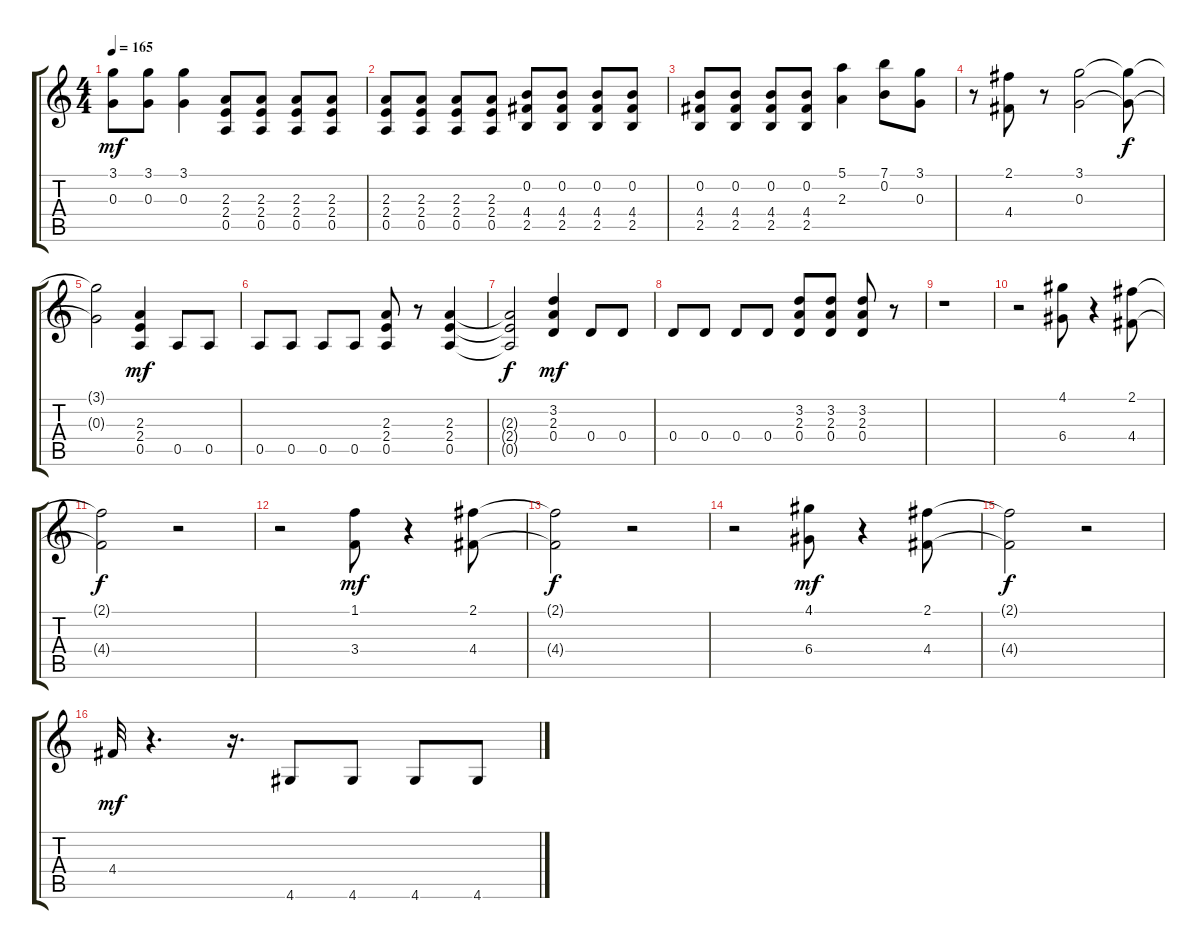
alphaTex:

\track "" {instrument distortionguitar}
\staff {score tabs}
\tuning (E4 B3 G3 D3 A2 E2) {hide}
\ts (4 4)
\tempo 165
\clef g2
\ks c
(3.1 0.3).8{dy mf} (3.1 0.3).8 (3.1 0.3).4 (2.3 2.4 0.5).8 (2.3 2.4 0.5).8 (2.3 2.4 0.5).8 (2.3 2.4 0.5).8 |
(2.3 2.4 0.5).8 (2.3 2.4 0.5).8 (2.3 2.4 0.5).8 (2.3 2.4 0.5).8 (0.2 4.4 2.5).8 (0.2 4.4 2.5).8 (0.2 4.4 2.5).8 (0.2 4.4 2.5).8 |
(0.2 4.4 2.5).8 (0.2 4.4 2.5).8 (0.2 4.4 2.5).8 (0.2 4.4 2.5).8 (5.1 2.3).4 (7.1 0.2).8 (3.1 0.3).8 |
r.8 (2.1 4.4).8 r.8 (3.1 0.3).2 (3.1{t} 0.3{t}).8{dy f} |
(3.1{t} 0.3{t}).2 (2.3 2.4 0.5).4{dy mf} 0.5.8 0.5.8 |
0.5.8 0.5.8 0.5.8 0.5.8 (2.3 2.4 0.5).8 r.8 (2.3 2.4 0.5).4 |
(2.3{t} 2.4{t} 0.5{t}).2{dy f} (3.2 2.3 0.4).4{dy mf} 0.4.8 0.4.8 |
0.4.8 0.4.8 0.4.8 0.4.8 (3.2 2.3 0.4).8 (3.2 2.3 0.4).8 (3.2 2.3 0.4).8 r.8 |
r.1 |
r.2 (4.1 6.4).8 r.4 (2.1 4.4).8 |
(2.1{t} 4.4{t}).2{dy f} r.2 |
r.2 (1.1 3.4).8{dy mf} r.4 (2.1 4.4).8 |
(2.1{t} 4.4{t}).2{dy f} r.2 |
r.2 (4.1 6.4).8{dy mf} r.4 (2.1 4.4).8 |
(2.1{t} 4.4{t}).2{dy f} r.2 |
4.4.32{dy mf} r.4{d} r.16{d} 4.6.8 4.6.8 4.6.8 4.6.8
